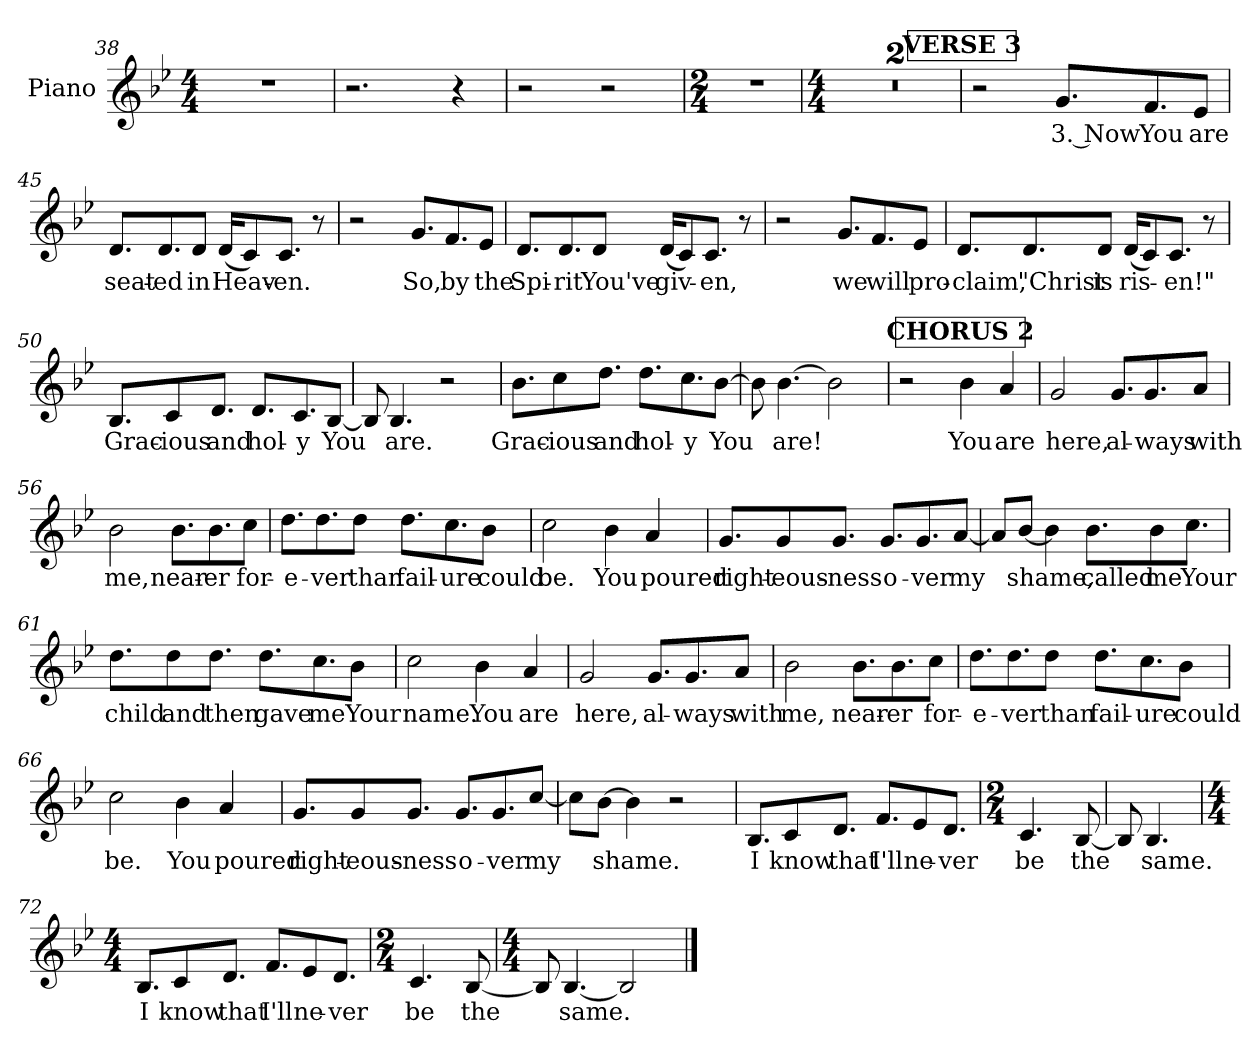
**kern	**text
*part1	*part1
*staff1	*staff1
*I"Piano	*
*I'Pno.	*
*clefG2	*
*k[b-e-]	*
*M4/4	*
=38	=38
1r	.
=39	=39
2.r	.
4r	.
=40	=40
2r	.
2r	.
=41	=41
*M2/4	*
2r	.
=42	=42
*M4/4	*
1r	.
=43	=43
1r	.
!!LO:REH:place=s1:a:B:fs=12:t=VERSE 3
=44	=44
2r	.
!	!LO:LY:b
8.g/L	3. Now
!	!LO:LY:b
8.f/	You
!	!LO:LY:b
8e-/J	are
=45	=45
!	!LO:LY:b
8.d/L	seat-
!	!LO:LY:b
8.d/	-ed
!	!LO:LY:b
8d/J	in
!	!LO:LY:b
(<16d/KL	Heav-
8c/)	.
!	!LO:LY:b
8.c/J	-en.
8r	.
!!LO:LB:g=z
=46	=46
2r	.
!	!LO:LY:b
8.g/L	So,
!	!LO:LY:b
8.f/	by
!	!LO:LY:b
8e-/J	the
=47	=47
!	!LO:LY:b
8.d/L	Spi-
!	!LO:LY:b
8.d/	-rit
!	!LO:LY:b
8d/J	You've
!	!LO:LY:b
(<16d/KL	giv-
8c/)	.
!	!LO:LY:b
8.c/J	-en,
8r	.
=48	=48
2r	.
!	!LO:LY:b
8.g/L	we
!	!LO:LY:b
8.f/	will
!	!LO:LY:b
8e-/J	pro-
=49	=49
!	!LO:LY:b
8.d/L	-claim,
!	!LO:LY:b
8.d/	"Christ
!	!LO:LY:b
8d/J	is
!	!LO:LY:b
(<16d/KL	ris-
8c/)	.
!	!LO:LY:b
8.c/J	-en!"
8r	.
!!LO:LB:g=z
=50	=50
!	!LO:LY:b
8.B-/L	Grac-
!	!LO:LY:b
8c/	-ious
!	!LO:LY:b
8.d/J	and
!	!LO:LY:b
8.d/L	hol-
!	!LO:LY:b
8.c/	-y
!	!LO:LY:b
[8B-/J	You
=51	=51
8B-/]	.
!	!LO:LY:b
4.B-/	are.
2r	.
=52	=52
!	!LO:LY:b
8.b-\L	Grac-
!	!LO:LY:b
8cc\	-ious
!	!LO:LY:b
8.dd\J	and
!	!LO:LY:b
8.dd\L	hol-
!	!LO:LY:b
8.cc\	-y
!	!LO:LY:b
[8b-\J	You
=53	=53
8b-\]	.
!	!LO:LY:b
[4.b-\	are!
2b-\]	.
!!LO:REH:place=s1:a:B:fs=12:t=CHORUS 2:qo=2
=54	=54
2r	.
!	!LO:LY:b
4b-\	You
!	!LO:LY:b
4a/	are
!!LO:LB:g=z
=55	=55
!	!LO:LY:b
2g/	here,
!	!LO:LY:b
8.g/L	al-
!	!LO:LY:b
8.g/	-ways
!	!LO:LY:b
8a/J	with
=56	=56
!	!LO:LY:b
2b-\	me,
!	!LO:LY:b
8.b-\L	near-
!	!LO:LY:b
8.b-\	-er
!	!LO:LY:b
8cc\J	for-
=57	=57
!	!LO:LY:b
8.dd\L	-e-
!	!LO:LY:b
8.dd\	-ver
!	!LO:LY:b
8dd\J	than
!	!LO:LY:b
8.dd\L	fail-
!	!LO:LY:b
8.cc\	-ure
!	!LO:LY:b
8b-\J	could
=58	=58
!	!LO:LY:b
2cc\	be.
!	!LO:LY:b
4b-\	You
!	!LO:LY:b
4a/	poured
!!LO:LB:g=z
=59	=59
!	!LO:LY:b
8.g/L	right-
!	!LO:LY:b
8g/	-eous-
!	!LO:LY:b
8.g/J	-ness
!	!LO:LY:b
8.g/L	o-
!	!LO:LY:b
8.g/	-ver
!	!LO:LY:b
[8a/J	my
=60	=60
8a/L]	.
!	!LO:LY:b
[8b-/J	shame,
4b-\]	.
!	!LO:LY:b
8.b-\L	called
!	!LO:LY:b
8b-\	me
!	!LO:LY:b
8.cc\J	Your
=61	=61
!	!LO:LY:b
8.dd\L	child
!	!LO:LY:b
8dd\	and
!	!LO:LY:b
8.dd\J	then
!	!LO:LY:b
8.dd\L	gave
!	!LO:LY:b
8.cc\	me
!	!LO:LY:b
8b-\J	Your
!!LO:LB:g=z
=62	=62
!	!LO:LY:b
2cc\	name.
!	!LO:LY:b
4b-\	You
!	!LO:LY:b
4a/	are
=63	=63
!	!LO:LY:b
2g/	here,
!	!LO:LY:b
8.g/L	al-
!	!LO:LY:b
8.g/	-ways
!	!LO:LY:b
8a/J	with
=64	=64
!	!LO:LY:b
2b-\	me,
!	!LO:LY:b
8.b-\L	near-
!	!LO:LY:b
8.b-\	-er
!	!LO:LY:b
8cc\J	for-
=65	=65
!	!LO:LY:b
8.dd\L	-e-
!	!LO:LY:b
8.dd\	-ver
!	!LO:LY:b
8dd\J	than
!	!LO:LY:b
8.dd\L	fail-
!	!LO:LY:b
8.cc\	-ure
!	!LO:LY:b
8b-\J	could
!!LO:LB:g=z
=66	=66
!	!LO:LY:b
2cc\	be.
!	!LO:LY:b
4b-\	You
!	!LO:LY:b
4a/	poured
=67	=67
!	!LO:LY:b
8.g/L	right-
!	!LO:LY:b
8g/	-eous-
!	!LO:LY:b
8.g/J	-ness
!	!LO:LY:b
8.g/L	o-
!	!LO:LY:b
8.g/	-ver
!	!LO:LY:b
[8cc/J	my
=68	=68
8cc\L]	.
!	!LO:LY:b
[8b-\J	shame.
4b-\]	.
2r	.
=69	=69
!	!LO:LY:b
8.B-/L	I
!	!LO:LY:b
8c/	know
!	!LO:LY:b
8.d/J	that
!	!LO:LY:b
8.f/L	I'll
!	!LO:LY:b
8e-/	ne-
!	!LO:LY:b
8.d/J	-ver
!!LO:LB:g=z
=70	=70
*M2/4	*
!	!LO:LY:b
4.c/	be
!	!LO:LY:b
[8B-/	the
=71	=71
8B-/]	.
!	!LO:LY:b
4.B-/	same.
=72	=72
*M4/4	*
!	!LO:LY:b
8.B-/L	I
!	!LO:LY:b
8c/	know
!	!LO:LY:b
8.d/J	that
!	!LO:LY:b
8.f/L	I'll
!	!LO:LY:b
8e-/	ne-
!	!LO:LY:b
8.d/J	-ver
=73	=73
*M2/4	*
!	!LO:LY:b
4.c/	be
!	!LO:LY:b
[8B-/	the
=74	=74
*M4/4	*
8B-/]	.
!	!LO:LY:b
[4.B-/	same.
2B-/]	.
==	==
*-	*-
